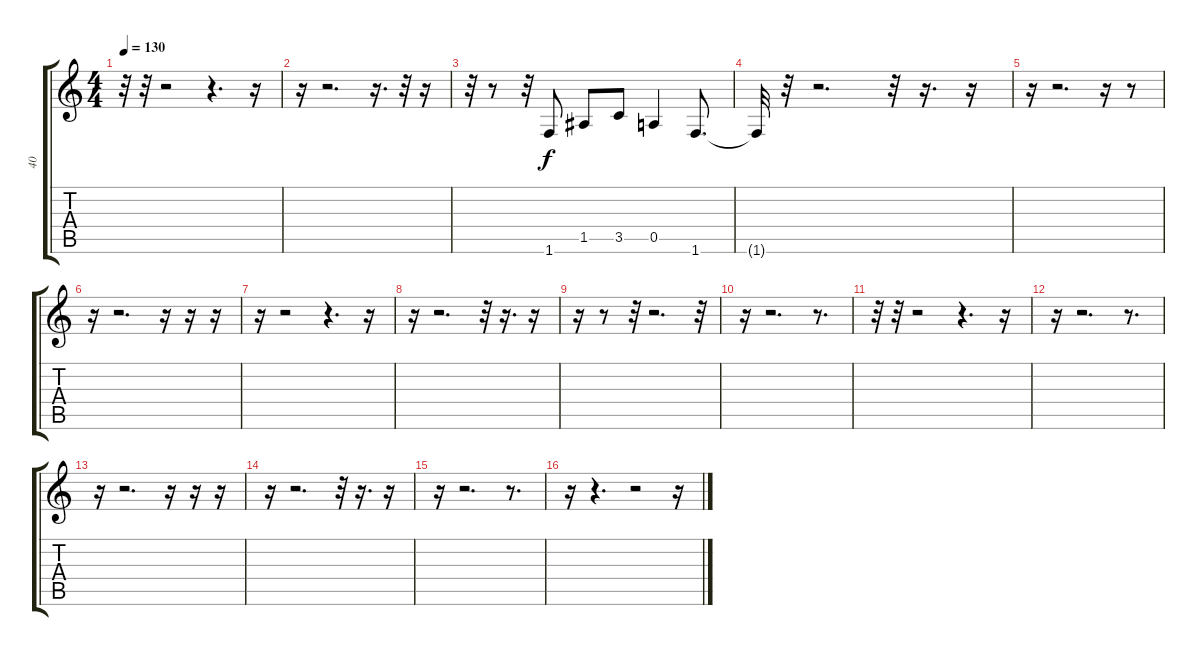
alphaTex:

\track ("40" "40") {instrument synthbass2}
\staff {score tabs}
\tuning (E4 B3 G3 D3 A2 E2) {hide}
\ts (4 4)
\tempo 130
\clef g2
\ks c
r.32{dy f} r.32 r.2 r.4{d} r.16 |
r.16 r.2{d} r.16{d} r.32 r.16 |
r.32 r.8 r.32 1.6.8 1.5.8 3.5.8 0.5.4 1.6.8{d} |
1.6{t}.32 r.32 r.2{d} r.32 r.16{d} r.16 |
r.16 r.2{d} r.16 r.8 |
r.16 r.2{d} r.16 r.16 r.16 |
r.16 r.2 r.4{d} r.16 |
r.16 r.2{d} r.32 r.16{d} r.16 |
r.16 r.8 r.32 r.2{d} r.32 |
r.16 r.2{d} r.8{d} |
r.32 r.32 r.2 r.4{d} r.16 |
r.16 r.2{d} r.8{d} |
r.16 r.2{d} r.16 r.16 r.16 |
r.16 r.2{d} r.32 r.16{d} r.16 |
r.16 r.2{d} r.8{d} |
r.16 r.4{d} r.2 r.16
